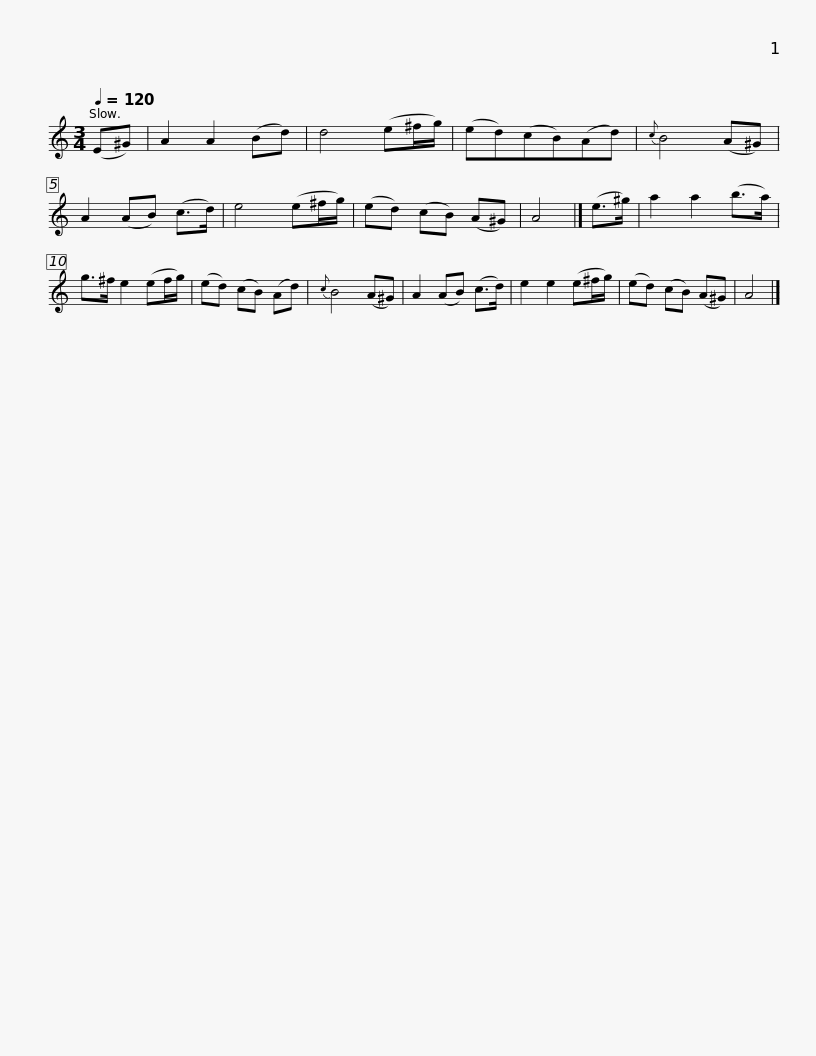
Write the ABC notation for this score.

X:1
L:1/8
Q:1/4=120
M:3/4
I:linebreak $
K:C
V:1 treble
V:1
 (E^G) | A2 A2 (Bd) | d4 (e^f/g/) | (ed)(cB)(Ad) |{c} B4 (A^G) | %5
 A2 (AB) (c>d) | e4 (e^f/g/) | (ed) (cB) (A^G) | A4 |]$ (e>^g) | %10
 a2 a2 (b>a) | g>^f e2 (ef/g/) | (ed) (cB) (Ad) |{c} B4 (A^G) | A2 (AB) (c>d) | %15
 e2 e2 (e^f/g/) | (ed) (cB) (A^G) |$ A4 |] %18
